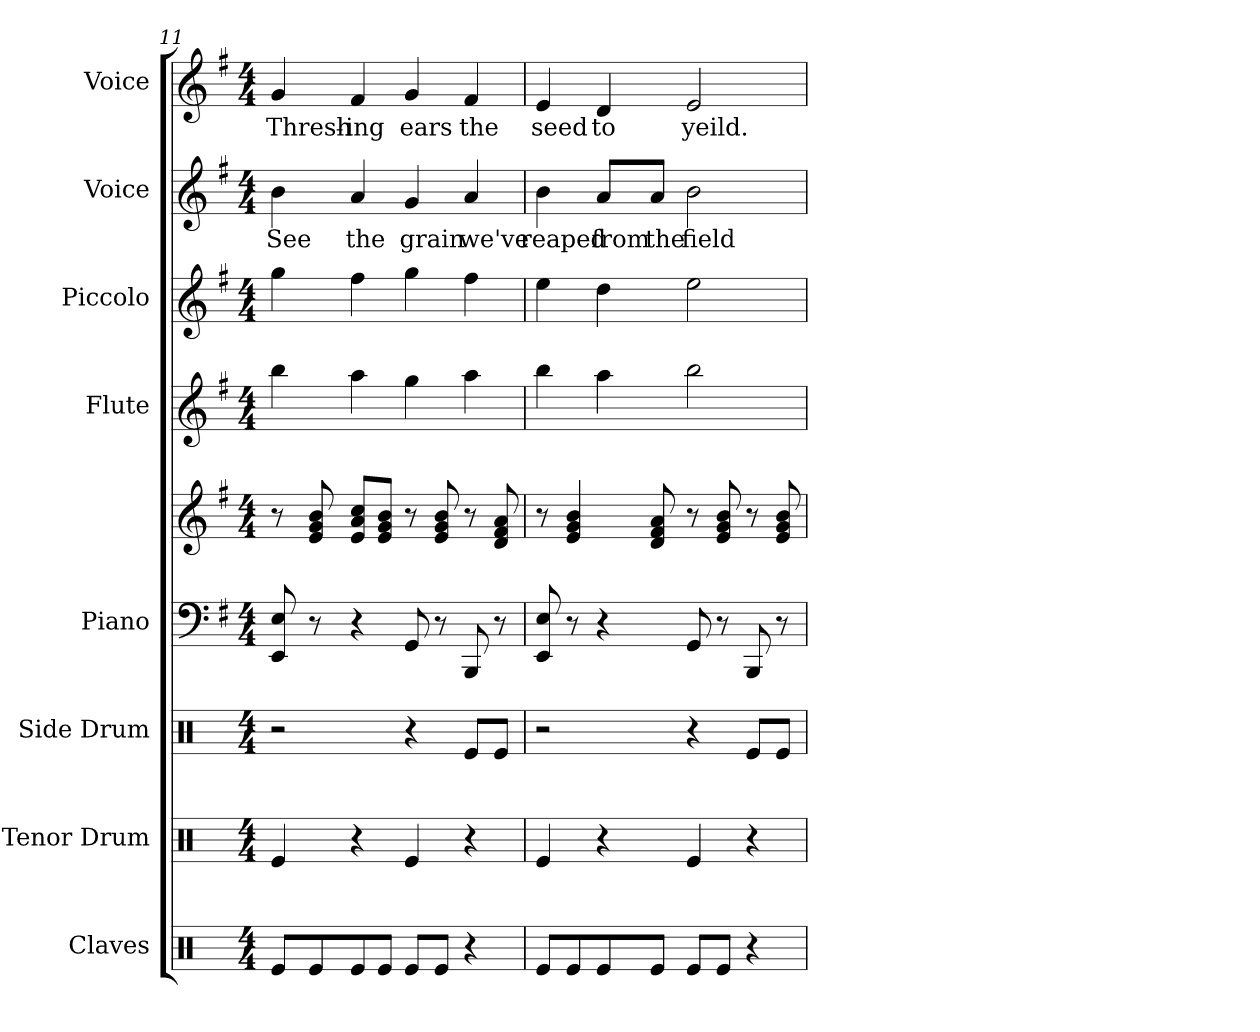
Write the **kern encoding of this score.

**kern	**kern	**kern	**kern	**kern	**kern	**kern	**kern	**text	**kern	**text
*part8	*part7	*part6	*part5	*part5	*part4	*part3	*part2	*part2	*part1	*part1
*staff9	*staff8	*staff7	*staff6	*staff5	*staff4	*staff3	*staff2	*staff2	*staff1	*staff1
*I"Claves	*I"Tenor Drum	*I"Side Drum	*I"Piano	*	*I"Flute	*I"Piccolo	*I"Voice	*	*I"Voice	*
*I'Clv.	*I'T. D.	*I'S. D.	*I'Pno.	*	*I'Fl.	*I'Picc.	*I'Voice	*	*I'Voice	*
!!LO:PB:g=z
*clefX	*clefX	*clefX	*clefF4	*clefG2	*clefG2	*clefG2	*clefG2	*	*clefG2	*
*	*	*	*	*	*	*ITrd-7c-12	*	*	*	*
*k[]	*k[]	*k[]	*k[f#]	*k[f#]	*k[f#]	*k[f#]	*k[f#]	*	*k[f#]	*
*C:	*C:	*C:	*G:	*G:	*G:	*G:	*G:	*	*G:	*
*M4/4	*M4/4	*M4/4	*M4/4	*M4/4	*M4/4	*M4/4	*M4/4	*	*M4/4	*
=11	=11	=11	=11	=11	=11	=11	=11	=11	=11	=11
!	!	!	!	!	!	!	!	!LO:LY:b:color=#000000	!	!
!	!	!	!	!	!	!	!	!	!	!LO:LY:b:color=#000000
8Rei/L	4Rei/	2r	8EEi/ 8Ei	8r	4bbi\	4gggi\	4bi\	See	4gi/	Thresh-
8Rei/	.	.	8r	8ei/ 8gi 8bi	.	.	.	.	.	.
!	!	!	!	!	!	!	!	!LO:LY:b:color=#000000	!	!
!	!	!	!	!	!	!	!	!	!	!LO:LY:b:color=#000000
8Rei/	4r	.	4r	8ei/ 8ai 8cciL	4aai\	4fff#i\	4ai/	the	4f#i/	-ing
8Rei/J	.	.	.	8ei/ 8gi 8biJ	.	.	.	.	.	.
!	!	!	!	!	!	!	!	!LO:LY:b:color=#000000	!	!
!	!	!	!	!	!	!	!	!	!	!LO:LY:b:color=#000000
8Rei/L	4Rei/	4r	8GGi/	8r	4ggi\	4gggi\	4gi/	grain	4gi/	ears
8Rei/J	.	.	8r	8ei/ 8gi 8bi	.	.	.	.	.	.
!	!	!	!	!	!	!	!	!LO:LY:b:color=#000000	!	!
!	!	!	!	!	!	!	!	!	!	!LO:LY:b:color=#000000
4r	4r	8Rei/L	8BBBi/	8r	4aai\	4fff#i\	4ai/	we've	4f#i/	the
.	.	8Rei/J	8r	8di/ 8f#i 8ai	.	.	.	.	.	.
=12	=12	=12	=12	=12	=12	=12	=12	=12	=12	=12
!	!	!	!	!	!	!	!	!LO:LY:b:color=#000000	!	!
!	!	!	!	!	!	!	!	!	!	!LO:LY:b:color=#000000
8Rei/L	4Rei/	2r	8EEi/ 8Ei	8r	4bbi\	4eeei\	4bi\	reaped	4ei/	seed
8Rei/	.	.	8r	4ei/ 4gi 4bi	.	.	.	.	.	.
!	!	!	!	!	!	!	!	!LO:LY:b:color=#000000	!	!
!	!	!	!	!	!	!	!	!	!	!LO:LY:b:color=#000000
8Rei/	4r	.	4r	.	4aai\	4dddi\	8ai/L	from	4di/	to
!	!	!	!	!	!	!	!	!LO:LY:b:color=#000000	!	!
8Rei/J	.	.	.	8di/ 8f#i 8ai	.	.	8ai/J	the	.	.
!	!	!	!	!	!	!	!	!LO:LY:b:color=#000000	!	!
!	!	!	!	!	!	!	!	!	!	!LO:LY:b:color=#000000
8Rei/L	4Rei/	4r	8GGi/	8r	2bbi\	2eeei\	2bi\	field	2ei/	yeild.
8Rei/J	.	.	8r	8ei/ 8gi 8bi	.	.	.	.	.	.
4r	4r	8Rei/L	8BBBi/	8r	.	.	.	.	.	.
.	.	8Rei/J	8r	8ei/ 8gi 8bi	.	.	.	.	.	.
=	=	=	=	=	=	=	=	=	=	=
*-	*-	*-	*-	*-	*-	*-	*-	*-	*-	*-
